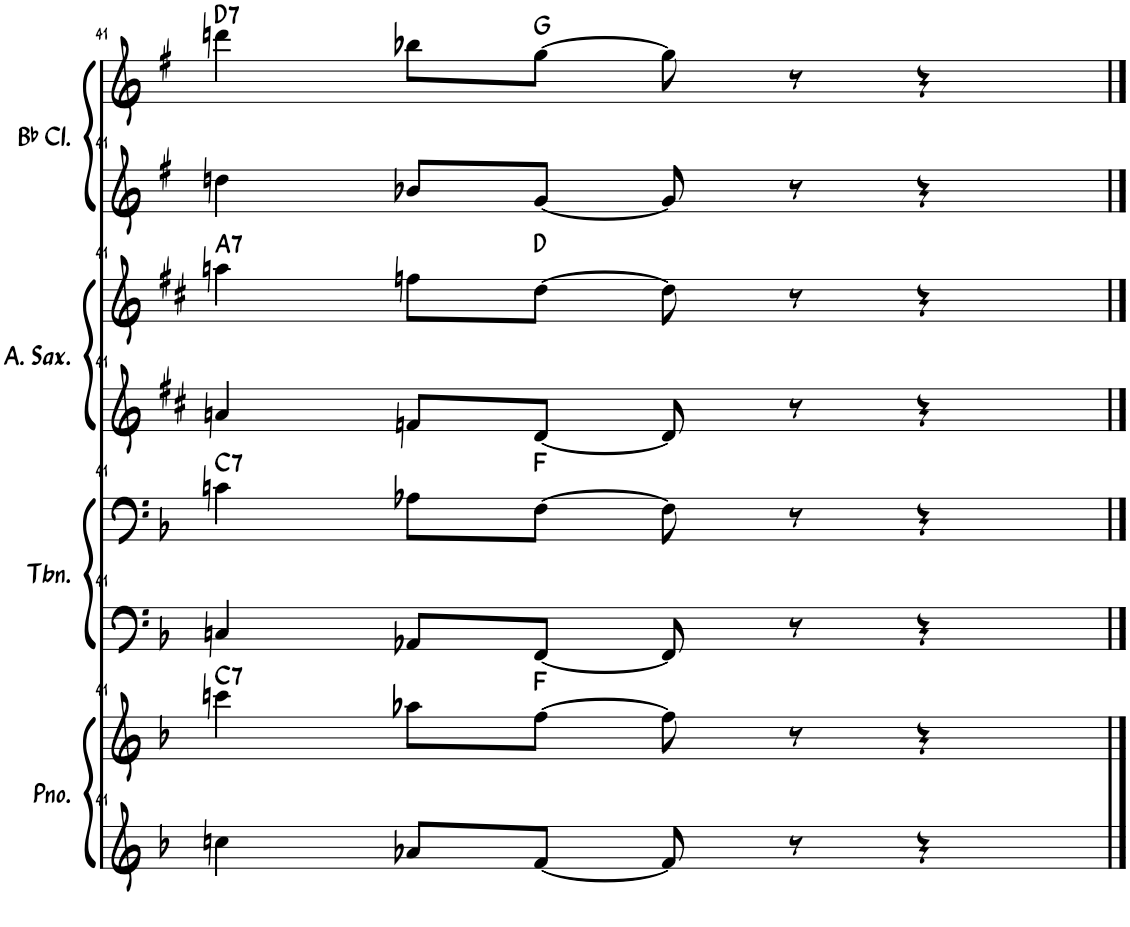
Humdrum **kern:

**kern	**kern	**harte	**kern	**kern	**harte	**kern	**kern	**harte	**kern	**kern	**harte
*part4	*part4	*part4	*part3	*part3	*part3	*part2	*part2	*part2	*part1	*part1	*part1
*staff8	*staff7	*	*staff6	*staff5	*	*staff4	*staff3	*	*staff2	*staff1	*
*I"钢琴	*	*	*I"长号	*	*	*I"中音萨克斯	*	*	*I"降B调单簧管	*	*
!!LO:PB:g=z
*clefG2	*clefG2	*	*clefF4	*clefF4	*	*clefG2	*clefG2	*	*clefG2	*clefG2	*
*	*	*	*	*	*	*Trd5c9	*Trd5c9	*	*Trd1c2	*Trd1c2	*
*k[b-]	*k[b-]	*	*k[b-]	*k[b-]	*	*k[f#c#]	*k[f#c#]	*	*k[f#]	*k[f#]	*
*M4/4	*M4/4	*	*M4/4	*M4/4	*	*M4/4	*M4/4	*	*M4/4	*M4/4	*
=41	=41	=41	=41	=41	=41	=41	=41	=41	=41	=41	=41
!	!	!LO:H:kt=7	!	!	!LO:H:kt=7	!	!	!LO:H:kt=7	!	!	!LO:H:kt=7
4ccn\	4cccn\	C:7	4Cn/	4cn\	C:7	4an/	4aan\	A:7	4ddn\	4dddn\	D:7
8a-X/L	8aa-X\L	.	8AA-X/L	8A-X\L	.	8fn/L	8ffn\L	.	8b-X/L	8bb-X\L	.
[8f/J	[8ff\J	F:maj	[8FF/J	[8F\J	F:maj	[8d/J	[8dd\J	D:maj	[8g/J	[8gg\J	G:maj
8f/]	8ff\]	.	8FF/]	8F\]	.	8d/]	8dd\]	.	8g/]	8gg\]	.
8r	8r	.	8r	8r	.	8r	8r	.	8r	8r	.
4r	4r	.	4r	4r	.	4r	4r	.	4r	4r	.
==	==	==	==	==	==	==	==	==	==	==	==
*-	*-	*-	*-	*-	*-	*-	*-	*-	*-	*-	*-
